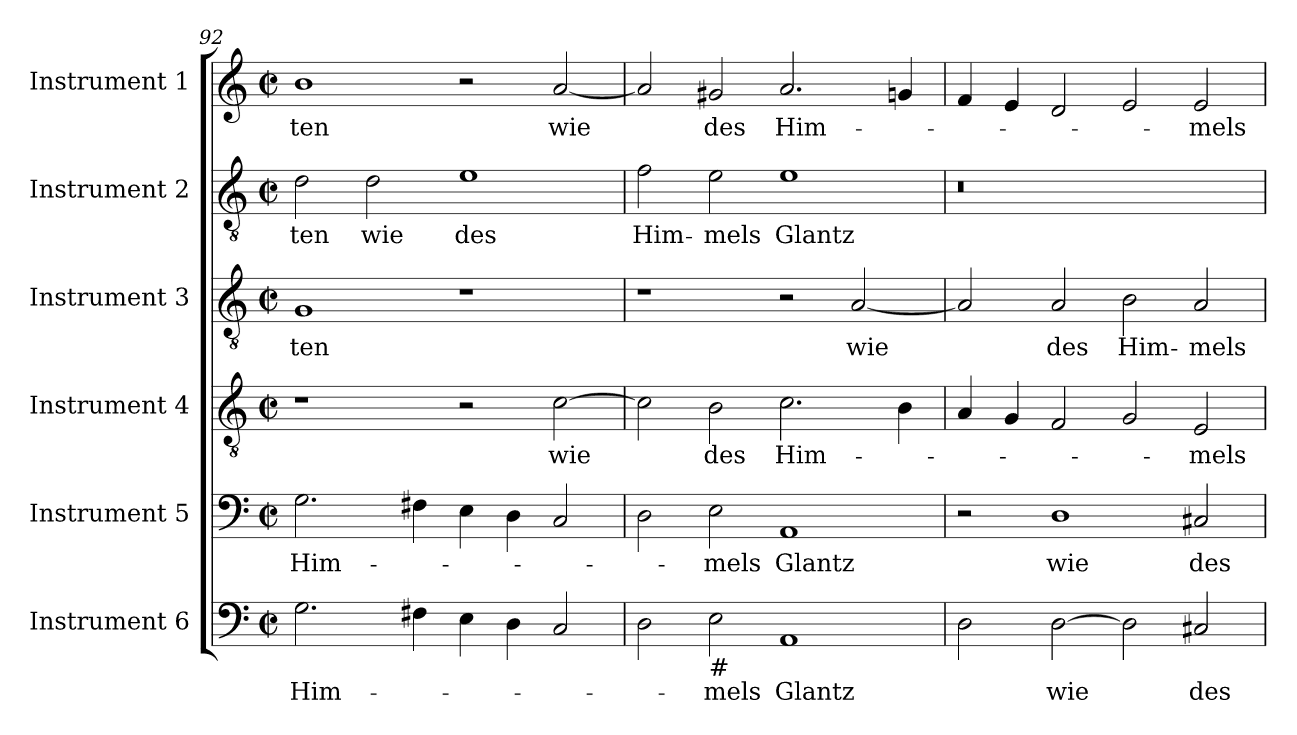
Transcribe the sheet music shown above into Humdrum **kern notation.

**kern	**text	**kern	**text	**kern	**text	**kern	**text	**kern	**text	**kern	**text
*part6	*part6	*part5	*part5	*part4	*part4	*part3	*part3	*part2	*part2	*part1	*part1
*staff6	*staff6	*staff5	*staff5	*staff4	*staff4	*staff3	*staff3	*staff2	*staff2	*staff1	*staff1
*I"Instrument 6	*	*I"Instrument 5	*	*I"Instrument 4	*	*I"Instrument 3	*	*I"Instrument 2	*	*I"Instrument 1	*
!!LO:PB:g=z
*clefF4	*	*clefF4	*	*clefGv2	*	*clefGv2	*	*clefGv2	*	*clefG2	*
*M2/2	*	*M2/2	*	*M2/2	*	*M2/2	*	*M2/2	*	*M2/2	*
*met(c|)	*	*met(c|)	*	*met(c|)	*	*met(c|)	*	*met(c|)	*	*met(c|)	*
=92	=92	=92	=92	=92	=92	=92	=92	=92	=92	=92	=92
!	!LO:LY:a:cj	!	!LO:LY:b:cj	!	!	!	!LO:LY:b:cj	!	!LO:LY:b:cj	!	!LO:LY:b:cj
2.G\	Him-	2.G\	Him-	1r	.	1G	-ten	2d\	-ten	1b	-ten
!	!	!	!	!	!	!	!	!	!LO:LY:b:cj	!	!
.	.	.	.	.	.	.	.	2d\	wie	.	.
4F#X\	.	4F#X\	.	.	.	.	.	.	.	.	.
!	!	!	!	!	!	!	!	!	!LO:LY:b:cj	!	!
4E\	.	4E\	.	2r	.	1r	.	1e	des	2r	.
4D\	.	4D\	.	.	.	.	.	.	.	.	.
!	!	!	!	!	!LO:LY:b:cj	!	!	!	!	!	!LO:LY:b:cj
2C</	.	2C/	.	[>2c\	wie	.	.	.	.	[<2a/	wie
=93	=93	=93	=93	=93	=93	=93	=93	=93	=93	=93	=93
!	!	!	!	!	!	!	!	!	!LO:LY:b	!	!
2D<\	.	2D\	.	2c\]	.	1r	.	2f\	Him-	2a/]	.
!LO:TX:b:t=#	!	!	!	!	!	!	!	!	!	!	!
!	!LO:LY:a:cj	!	!LO:LY:b:cj	!	!LO:LY:b:cj	!	!	!	!LO:LY:b:rj	!	!LO:LY:b:cj
2E\	-mels	2E\	-mels	2B\	des	.	.	2e\	-mels	2g#X/	des
!	!LO:LY:a:cj	!	!LO:LY:b:cj	!	!LO:LY:b:cj	!	!	!	!LO:LY:b:cj	!	!LO:LY:b:cj
1AA	Glantz	1AA	Glantz	2.c\	Him-	2r	.	1e	Glantz	2.a/	Him-
!	!	!	!	!	!	!	!LO:LY:b:cj	!	!	!	!
.	.	.	.	.	.	[<2A/	wie	.	.	.	.
.	.	.	.	4B\	.	.	.	.	.	4gn/	.
=94	=94	=94	=94	=94	=94	=94	=94	=94	=94	=94	=94
2D\	.	2r	.	4A/	.	2A/]	.	0r	.	4f/	.
.	.	.	.	4G/	.	.	.	.	.	4e/	.
!	!LO:LY:a:cj	!	!LO:LY:b:cj	!	!	!	!LO:LY:b:cj	!	!	!	!
[>2D\	wie	1D	wie	2F/	.	2A/	des	.	.	2d/	.
!	!	!	!	!	!	!	!LO:LY:b	!	!	!	!
2D<\]	.	.	.	2G/	.	2B\	Him-	.	.	2e/	.
!	!LO:LY:a:cj	!	!LO:LY:b:cj	!	!LO:LY:b:cj	!	!LO:LY:b:rj	!	!	!	!LO:LY:b:cj
2C#X</	des	2C#X/	des	2E/	-mels	2A/	-mels	.	.	2e/	-mels
=	=	=	=	=	=	=	=	=	=	=	=
*-	*-	*-	*-	*-	*-	*-	*-	*-	*-	*-	*-
